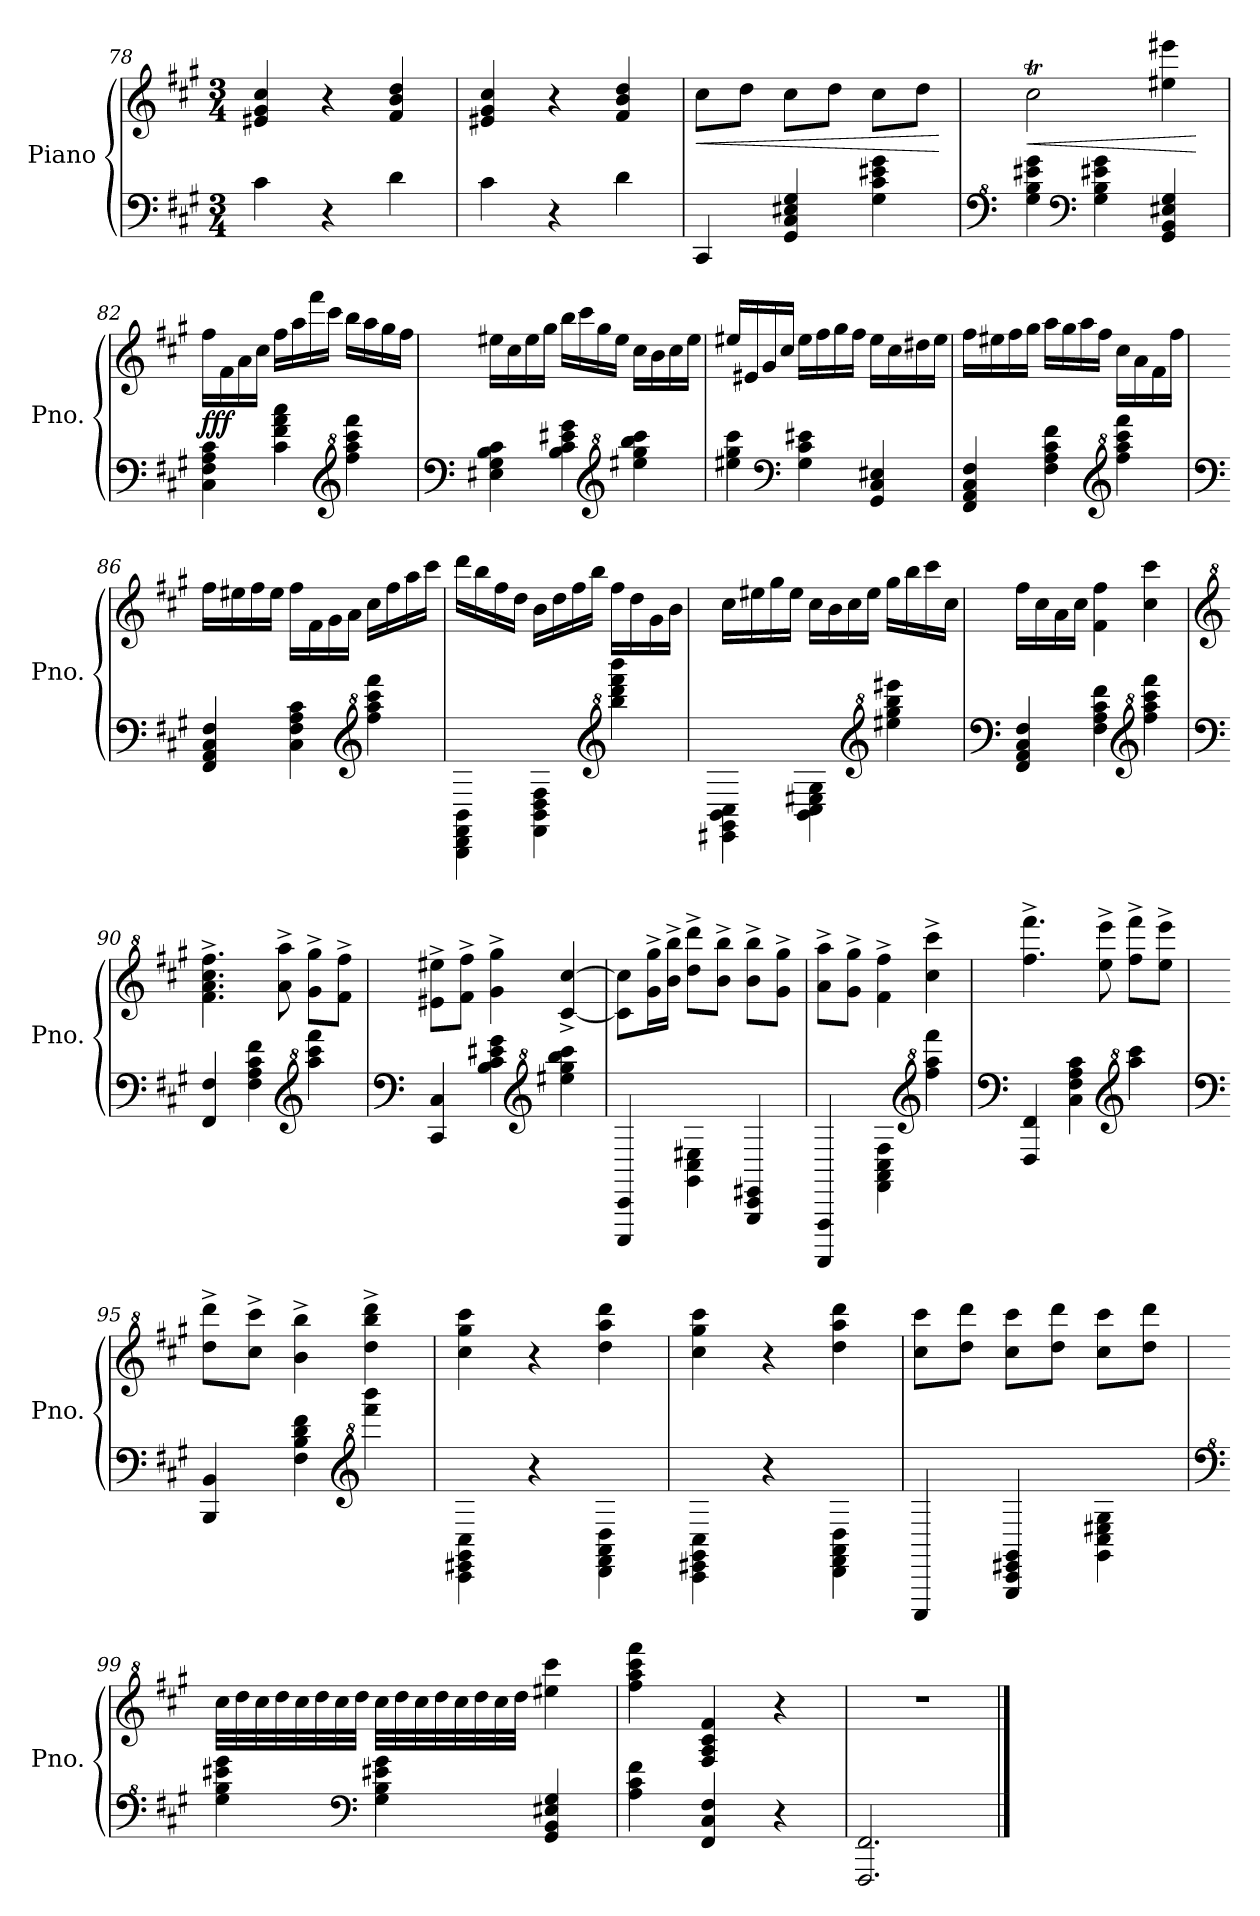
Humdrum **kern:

**kern	**kern	**dynam
*part1	*part1	*part1
*staff2	*staff1	*staff1/2
*I"Piano	*	*
*I'Pno.	*	*
!!LO:LB:g=z
*clefF4	*clefG2	*
*k[f#c#g#]	*k[f#c#g#]	*
*M3/4	*M3/4	*
*MM100	*MM100	*
=78	=78	=78
4c#\	4e#X/ 4g#/ 4cc#/	.
4r	4r	.
4d\	4f#/ 4b/ 4dd/	.
=79	=79	=79
4c#\	4e#X/ 4g#/ 4cc#/	.
4r	4r	.
4d\	4f#/ 4b/ 4dd/	.
=80	=80	=80
*	*MM120	*
!	!	!LO:HP:b
4CC#/	8cc#\L	<
.	8dd\J	.
4GG#/ 4C#/ 4E#X/ 4G#/	8cc#\L	.
.	8dd\J	.
4G#\ 4c#\ 4e#X\ 4g#\	8cc#\L	.
.	8dd\J	.
.	.	[
=81	=81	=81
*clefF^4	*	*
!	!	!LO:HP:b
4g#\ 4b\ 4ee#X\ 4gg#\	2cc#t\	<
*clefF4	*	*
4G#\ 4B\ 4e#X\ 4g#\	.	.
4GG#/ 4BB/ 4E#X/ 4G#/	4ee#X\ 4eee#X\	.
.	.	[
=82	=82	=82
!	!	!LO:DY:b
4C#\ 4F#\ 4A\ 4c#\	16ff#\LL	fff
.	16f#\	.
.	16a\	.
.	16cc#\JJ	.
4c#\ 4f#\ 4a\ 4cc#\	16ff#\LL	.
.	16aa\	.
.	16fff#\	.
.	16ccc#\JJ	.
*clefG^2	*	*
4fff#\ 4aaa\ 4cccc#\ 4ffff#\	16bb\LL	.
.	16aa\	.
.	16gg#\	.
.	16ff#\JJ	.
!!LO:PB:g=z
=83	=83	=83
*clefF4	*	*
4E#X\ 4G#\ 4B\ 4c#\	16ee#X\LL	.
.	16cc#\	.
.	16ee#\	.
.	16gg#\JJ	.
4B\ 4c#\ 4e#X\ 4g#\	16bb\LL	.
.	16ccc#\	.
.	16gg#\	.
.	16ee#\JJ	.
*clefG^2	*	*
4eee#X\ 4ggg#\ 4bbb\ 4cccc#\	16cc#\LL	.
.	16b\	.
.	16cc#\	.
.	16ee#\JJ	.
=84	=84	=84
4eee#X\ 4ggg#\ 4cccc#\	16ee#X/LL	.
.	16e#X/	.
.	16g#/	.
.	16cc#/JJ	.
*clefF4	*	*
4G#\ 4c#\ 4e#X\	16ee#\LL	.
.	16ff#\	.
.	16gg#\	.
.	16ff#\JJ	.
4GG#/ 4C#/ 4E#X/	16ee#\LL	.
.	16cc#\	.
.	16dd#X\	.
.	16ee#\JJ	.
=85	=85	=85
4FF#/ 4AA/ 4C#/ 4F#/	16ff#\LL	.
.	16ee#X\	.
.	16ff#\	.
.	16gg#\JJ	.
4F#\ 4A\ 4c#\ 4f#\	16aa\LL	.
.	16gg#\	.
.	16aa\	.
.	16ff#\JJ	.
*clefG^2	*	*
4fff#\ 4aaa\ 4cccc#\ 4ffff#\	16cc#\LL	.
.	16a\	.
.	16f#\	.
.	16ff#\JJ	.
!!LO:LB:g=z
=86	=86	=86
*clefF4	*	*
4FF#/ 4AA/ 4C#/ 4F#/	16ff#\LL	.
.	16ee#X\	.
.	16ff#\	.
.	16ee#\JJ	.
4C#\ 4F#\ 4A\ 4c#\	16ff#\LL	.
.	16f#\	.
.	16g#\	.
.	16a\JJ	.
*clefG^2	*	*
4fff#\ 4aaa\ 4cccc#\ 4ffff#\	16cc#\LL	.
.	16ff#\	.
.	16aa\	.
.	16ccc#\JJ	.
=87	=87	=87
4BB\ 4D\ 4F#\ 4B\	16ddd\LL	.
.	16bb\	.
.	16ff#\	.
.	16dd\JJ	.
4F#\ 4B\ 4d\ 4f#\	16b\LL	.
.	16dd\	.
.	16ff#\	.
.	16bb\JJ	.
*clefG^2	*	*
4bbb\ 4dddd\ 4ffff#\ 4bbbb\	16ff#\LL	.
.	16dd\	.
.	16g#\	.
.	16b\JJ	.
=88	=88	=88
4E#X\ 4G#\ 4B\ 4c#\	16cc#\LL	.
.	16ee#X\	.
.	16gg#\	.
.	16ee#\JJ	.
4B\ 4c#\ 4e#X\ 4g#\	16cc#\LL	.
.	16b\	.
.	16cc#\	.
.	16ee#\JJ	.
*clefG^2	*	*
4eee#X\ 4ggg#\ 4bbb\ 4eeee#X\	16gg#\LL	.
.	16bb\	.
.	16ccc#\	.
.	16cc#\JJ	.
!!LO:LB:g=z
=89	=89	=89
*clefF4	*	*
4FF#/ 4AA/ 4C#/ 4F#/	16ff#\LL	.
.	16cc#\	.
.	16a\	.
.	16cc#\JJ	.
4F#\ 4A\ 4c#\ 4f#\	4f#\ 4ff#\	.
*clefG^2	*	*
4fff#\ 4aaa\ 4cccc#\ 4ffff#\	4cc#\ 4ccc#\	.
=90	=90	=90
*clefF4	*clefG^2	*
4FF#/ 4F#/	4.ff#\^ 4.aa\^ 4.ccc#\^ 4.fff#\^	.
4F#\ 4A\ 4c#\ 4f#\	.	.
.	8aa\^ 8aaa\^	.
*clefG^2	*	*
4aaa\ 4cccc#\ 4ffff#\	8gg#\^ 8ggg#\^L	.
.	8ff#\^ 8fff#\^J	.
=91	=91	=91
*clefF4	*	*
4CC#/ 4C#/	8ee#X\^ 8eee#X\^L	.
.	8ff#\^ 8fff#\^J	.
4B\ 4c#\ 4e#X\ 4g#\	4gg#\^ 4ggg#\^	.
*clefG^2	*	*
4eee#X\ 4ggg#\ 4bbb\ 4cccc#\	[4cc#/^ [4ccc#/^	.
=92	=92	=92
4CC#/ 4C#/	8cc#\] 8ccc#\]L	.
.	16gg#\^ 16ggg#\^L	.
.	16bb\^ 16bbb\^JJ	.
4G#\ 4c#\ 4e#X\	8ddd\^ 8dddd\^L	.
.	8bb\^ 8bbb\^J	.
4GG#/ 4C#/ 4E#X/	8bb\^ 8bbb\^L	.
.	8gg#\^ 8ggg#\^J	.
=93	=93	=93
4FFF#/ 4FF#/	8aa\^ 8aaa\^L	.
.	8gg#\^ 8ggg#\^J	.
4F#\ 4A\ 4c#\ 4f#\	4ff#\^ 4fff#\^	.
*clefG^2	*	*
4fff#\ 4aaa\ 4ffff#\	4ccc#\^ 4cccc#\^	.
!!LO:LB:g=z
=94	=94	=94
*clefF4	*	*
4FFF#/ 4FF#/	4.fff#\^ 4.ffff#\^	.
4C#\ 4F#\ 4A\ 4c#\	.	.
.	8eee\^ 8eeee\^	.
*clefG^2	*	*
4aaa\ 4cccc#\	8fff#\^ 8ffff#\^L	.
.	8eee\^ 8eeee\^J	.
=95	=95	=95
*clefF4	*	*
4BBB/ 4BB/	8ddd\^ 8dddd\^L	.
.	8ccc#\^ 8cccc#\^J	.
4F#\ 4B\ 4d\ 4f#\	4bb\^ 4bbb\^	.
*clefG^2	*	*
4ffff#\ 4bbbb\	4ddd\^ 4bbb\^ 4dddd\^	.
=96	=96	=96
4C#\ 4E#X\ 4G#\ 4c#\	4ccc#\ 4ggg#\ 4cccc#\	.
4r	4r	.
4D\ 4F#\ 4A\ 4d\	4ddd\ 4aaa\ 4dddd\	.
=97	=97	=97
4C#\ 4E#X\ 4G#\ 4c#\	4ccc#\ 4ggg#\ 4cccc#\	.
4r	4r	.
4D\ 4F#\ 4A\ 4d\	4ddd\ 4aaa\ 4dddd\	.
=98	=98	=98
4CC#/	8ccc#\ 8cccc#\L	.
.	8ddd\ 8dddd\J	.
4GG#/ 4C#/ 4E#X/ 4G#/	8ccc#\ 8cccc#\L	.
.	8ddd\ 8dddd\J	.
4G#\ 4c#\ 4e#X\ 4g#\	8ccc#\ 8cccc#\L	.
.	8ddd\ 8dddd\J	.
!!LO:LB:g=z
=99	=99	=99
*clefF^4	*	*
4g#\ 4b\ 4ee#X\ 4gg#\	32ccc#\LLL	.
.	32ddd\	.
.	32ccc#\	.
.	32ddd\	.
.	32ccc#\	.
.	32ddd\	.
.	32ccc#\	.
.	32ddd\JJJ	.
*clefF4	*	*
4G#\ 4B\ 4e#X\ 4g#\	32ccc#\LLL	.
.	32ddd\	.
.	32ccc#\	.
.	32ddd\	.
.	32ccc#\	.
.	32ddd\	.
.	32ccc#\	.
.	32ddd\JJJ	.
4GG#/ 4BB/ 4E#X/ 4G#/	4eee#X\ 4cccc#\	.
=100	=100	=100
4A\ 4c#\ 4f#\	4fff#\ 4aaa\ 4cccc#\ 4ffff#\	.
4FF#/ 4C#/ 4F#/	4f#/ 4a/ 4cc#/ 4ff#/	.
4r	4r	.
=101	=101	=101
2.FFF#/ 2.FF#/	2.r	.
==	==	==
*-	*-	*-
